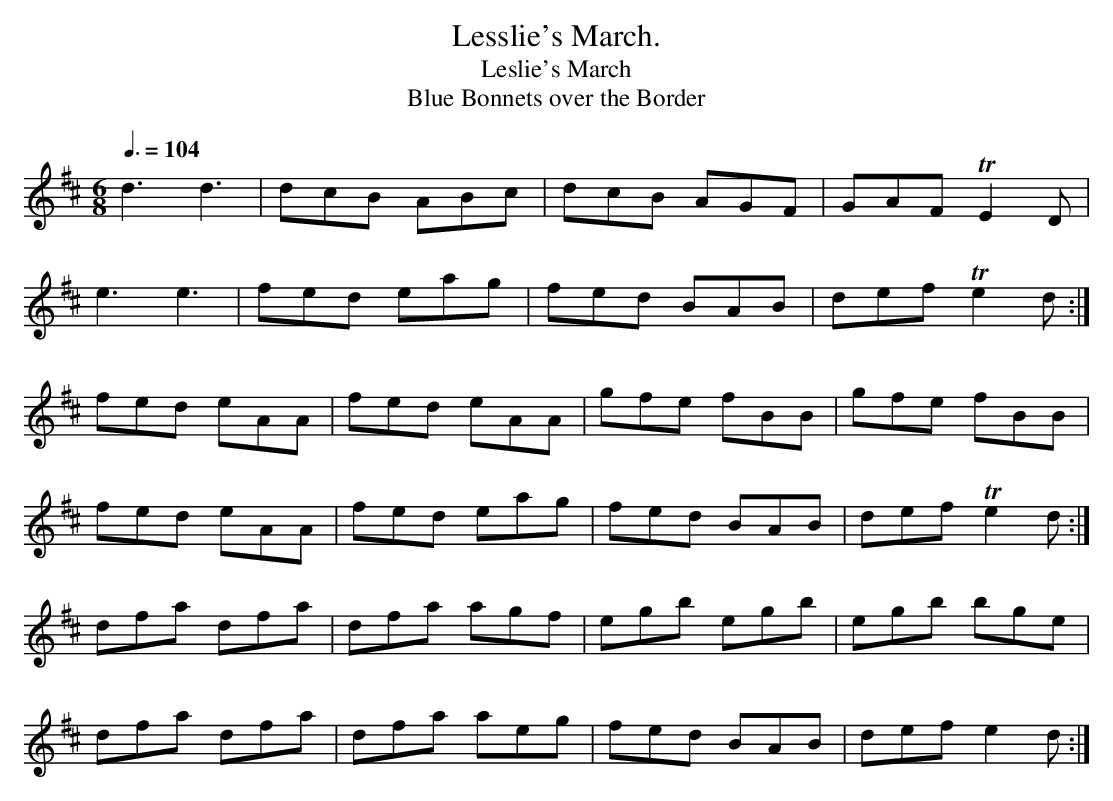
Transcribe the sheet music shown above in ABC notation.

X:1
T:Lesslie's March.
T:Leslie's March
T:Blue Bonnets over the Border
M:6/8
L:1/8
Q:3/8=104
K:D
d3 d3 | dcB ABc | dcB AGF | GAF TE2D |
e3 e3 | fed eag | fed BAB | def Te2d :|
fed eAA | fed eAA | gfe fBB | gfe fBB |
fed eAA | fed eag | fed BAB | def Te2d :|
dfa dfa | dfa agf | egb egb | egb bge |
dfa dfa | dfa aeg | fed BAB | def e2d :|
